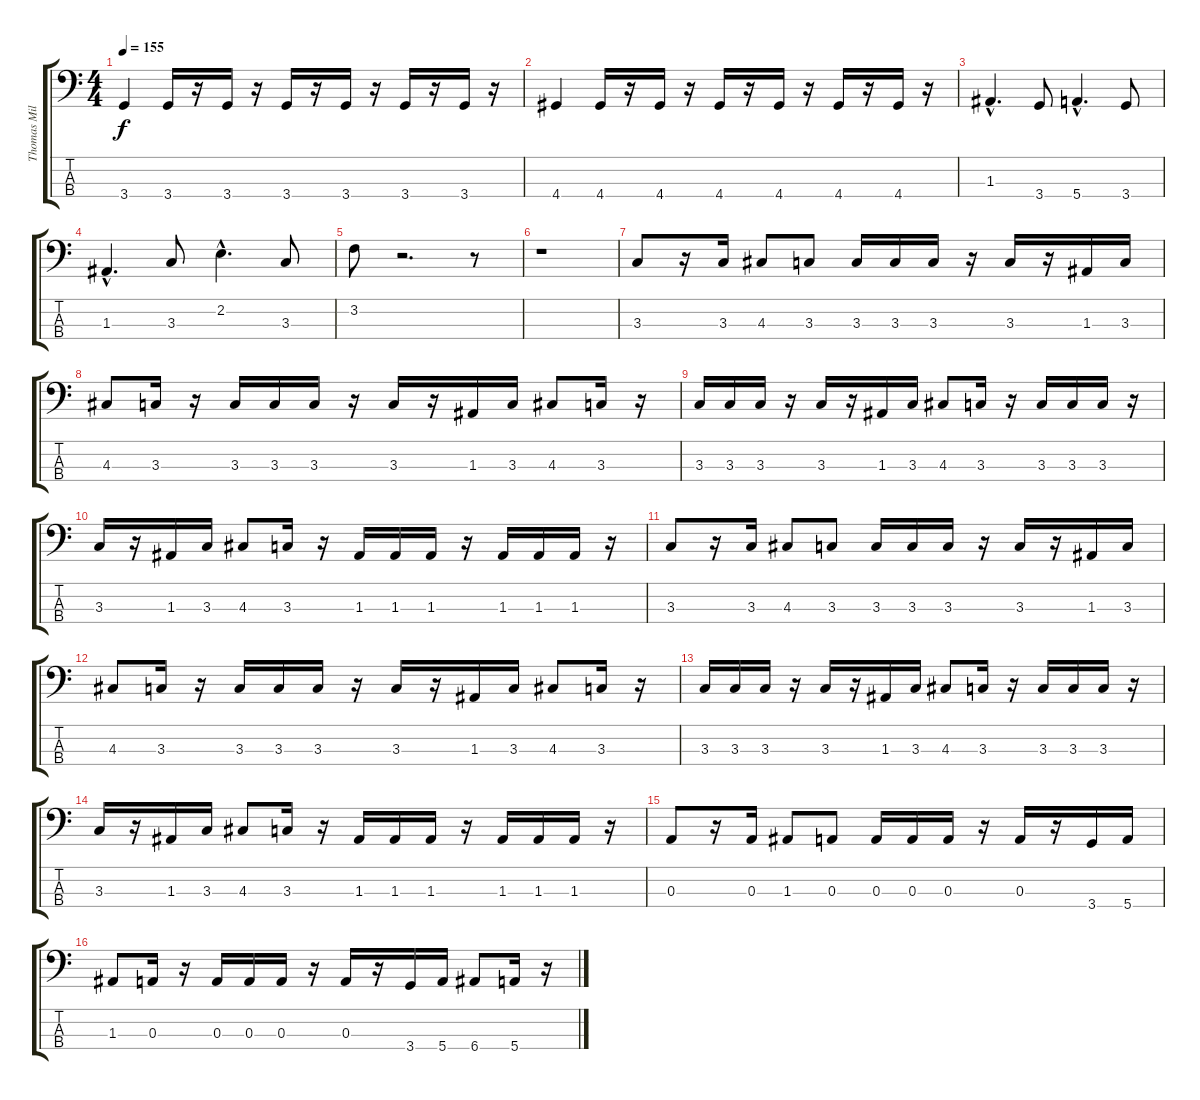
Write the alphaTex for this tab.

\track ("Thomas Miller" "Thomas Mil") {instrument electricbassfinger}
\staff {score tabs}
\tuning (G2 D2 A1 E1) {hide}
\ts (4 4)
\tempo 155
\clef f4
\ks c
3.4.4{dy f} 3.4.16 r.16 3.4.16 r.16 3.4.16 r.16 3.4.16 r.16 3.4.16 r.16 3.4.16 r.16 |
4.4.4 4.4.16 r.16 4.4.16 r.16 4.4.16 r.16 4.4.16 r.16 4.4.16 r.16 4.4.16 r.16 |
1.3{hac}.4{d} 3.4.8 5.4{hac}.4{d} 3.4.8 |
1.3{hac}.4{d} 3.3.8 2.2{hac}.4{d} 3.3.8 |
3.2.8 r.2{d} r.8 |
r.1 |
3.3.8 r.16 3.3.16 4.3.8 3.3.8 3.3.16 3.3.16 3.3.16 r.16 3.3.16 r.16 1.3.16 3.3.16 |
4.3.8 3.3.16 r.16 3.3.16 3.3.16 3.3.16 r.16 3.3.16 r.16 1.3.16 3.3.16 4.3.8 3.3.16 r.16 |
3.3.16 3.3.16 3.3.16 r.16 3.3.16 r.16 1.3.16 3.3.16 4.3.8 3.3.16 r.16 3.3.16 3.3.16 3.3.16 r.16 |
3.3.16 r.16 1.3.16 3.3.16 4.3.8 3.3.16 r.16 1.3.16 1.3.16 1.3.16 r.16 1.3.16 1.3.16 1.3.16 r.16 |
3.3.8 r.16 3.3.16 4.3.8 3.3.8 3.3.16 3.3.16 3.3.16 r.16 3.3.16 r.16 1.3.16 3.3.16 |
4.3.8 3.3.16 r.16 3.3.16 3.3.16 3.3.16 r.16 3.3.16 r.16 1.3.16 3.3.16 4.3.8 3.3.16 r.16 |
3.3.16 3.3.16 3.3.16 r.16 3.3.16 r.16 1.3.16 3.3.16 4.3.8 3.3.16 r.16 3.3.16 3.3.16 3.3.16 r.16 |
3.3.16 r.16 1.3.16 3.3.16 4.3.8 3.3.16 r.16 1.3.16 1.3.16 1.3.16 r.16 1.3.16 1.3.16 1.3.16 r.16 |
0.3.8 r.16 0.3.16 1.3.8 0.3.8 0.3.16 0.3.16 0.3.16 r.16 0.3.16 r.16 3.4.16 5.4.16 |
1.3.8 0.3.16 r.16 0.3.16 0.3.16 0.3.16 r.16 0.3.16 r.16 3.4.16 5.4.16 6.4.8 5.4.16 r.16
